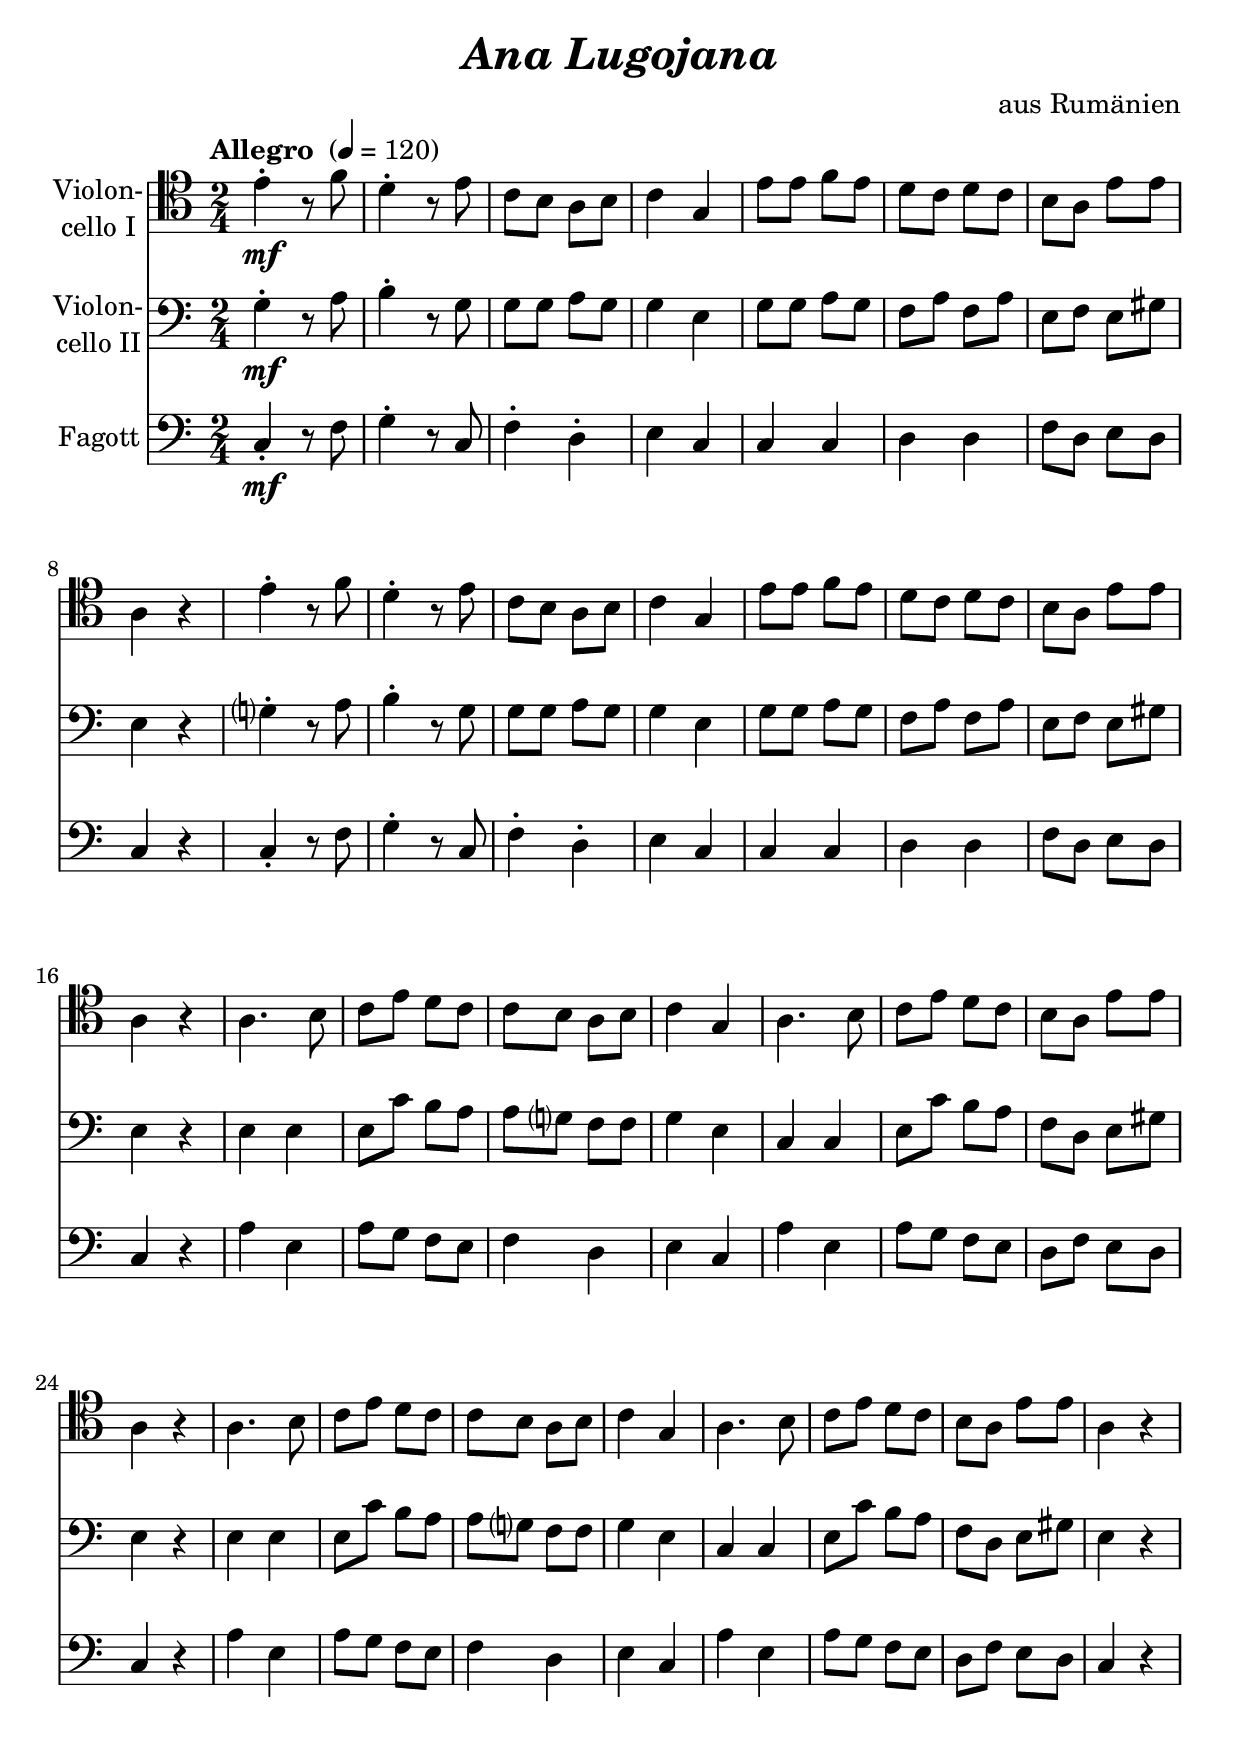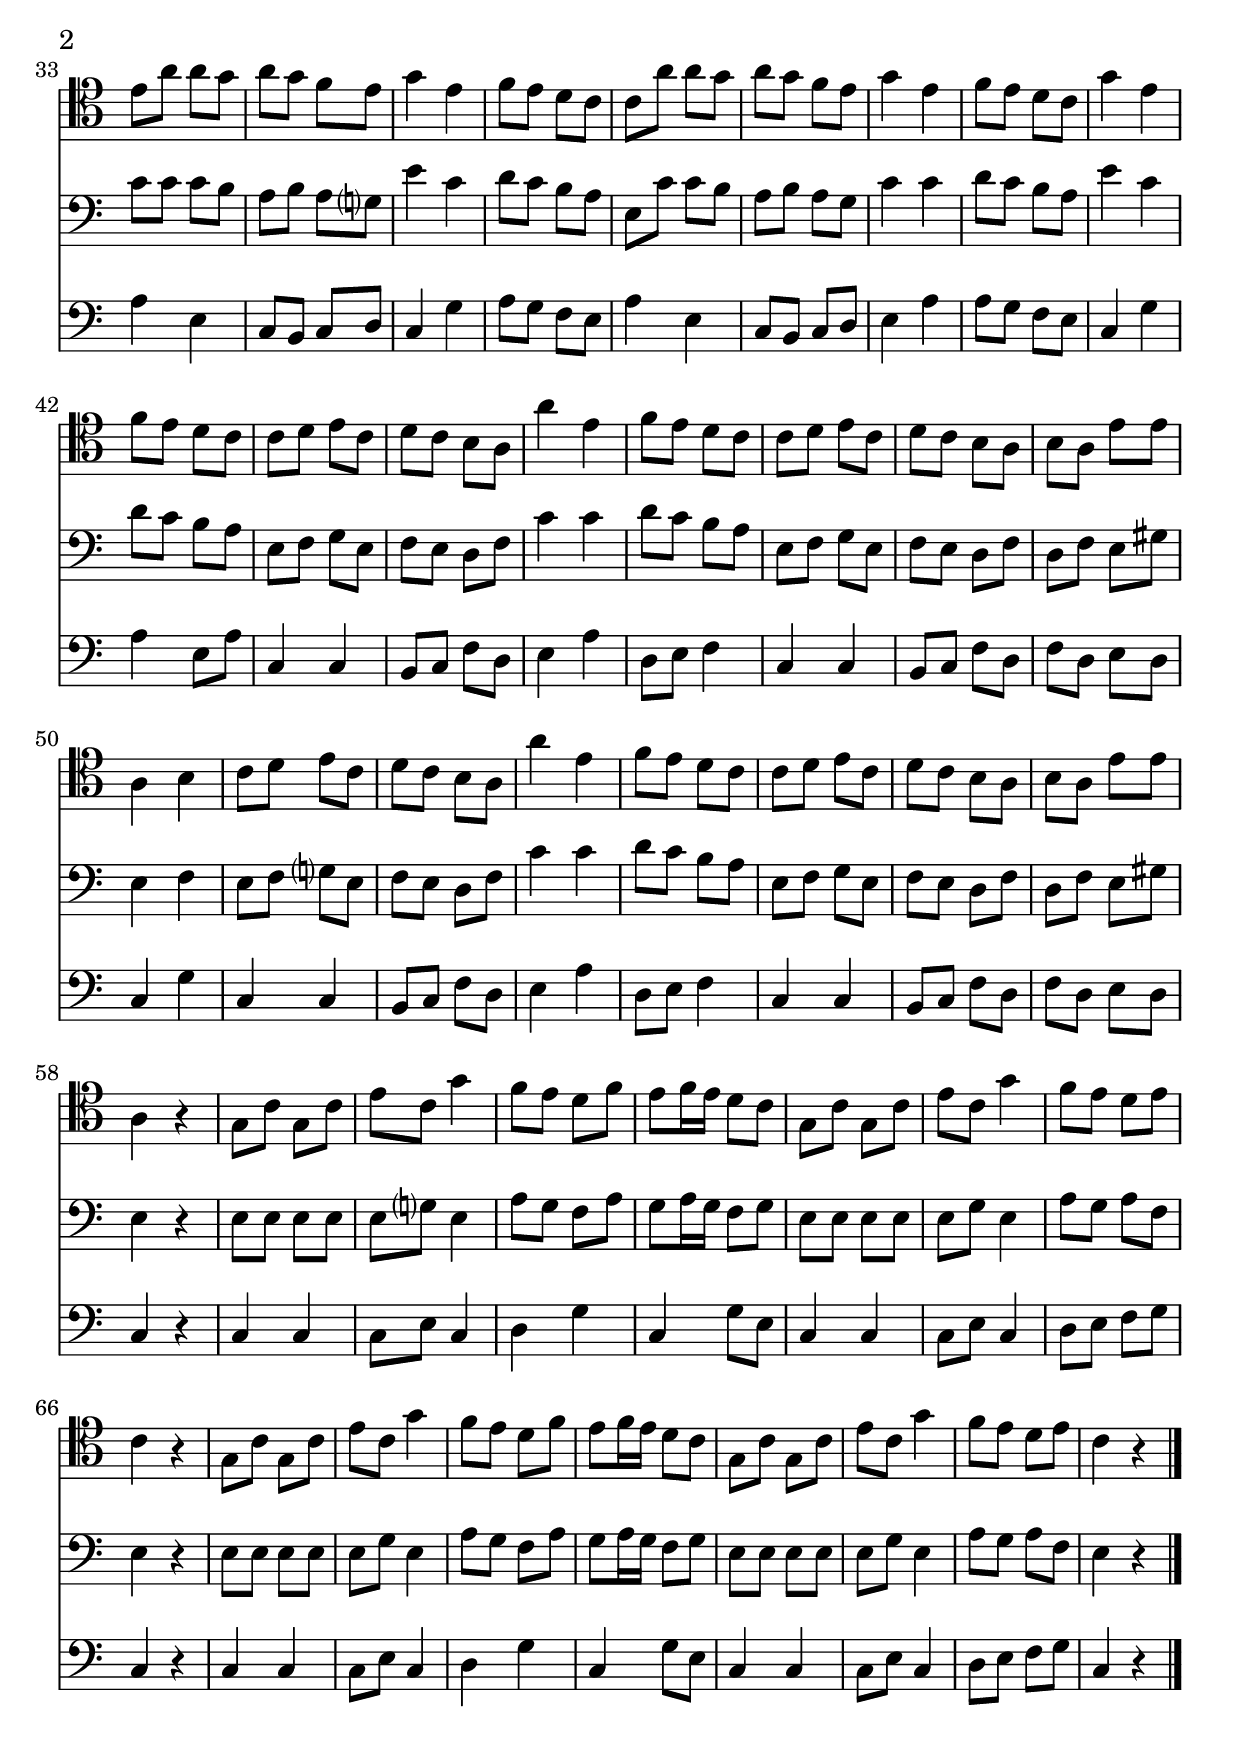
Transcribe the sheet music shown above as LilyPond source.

\version "2.18.2"
\include "deutsch.ly"

#(set-global-staff-size 24)

\header {
  title     = \markup \bold \italic "Ana Lugojana"
  composer  = "aus Rumänien"
%  arranger  = ""
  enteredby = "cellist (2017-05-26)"
%  piece     = ""
}

voiceconsts = {
  \key c \major
  \time 2/4
  \clef "bass"
  \numericTimeSignature
%  \compressFullBarRests
  % Set default beaming for all staves
%  \set Timing.beamExceptions = #'()
%  \set Timing.baseMoment     = #(ly:make-moment 1 4)
%  \set Timing.beatStructure  = #'(1 1 1)
  \tempo "Allegro " 4=120
}

mifl= "oboe"
% mist = "string ensemble 1"
mist = "cello"
miva = "pizzicato strings"
%miba = "bassoon"
%miba = "drawbar organ"
miba = "bassoon"
%miba = "tuba"
mikl = "harpsichord"
% mikl = "accordion"

va = \relative c' {
  \voiceconsts
  \clef "tenor"

  e4-.\mf r8 f
  d4-. r8 e
  c h a h
  c4 g
  e'8 e f e
  d c d c
  h a e' e
  a,4 r
  e'-. r8 f
  d4-. r8 e

  c h a h
  c4 g
  e'8 e f e
  d c d c
  h a e' e
  a,4 r
  a4. h8
  c e d c
  c h a h
  c4 g

  a4. h8
  c e d c
  h a e' e
  a,4 r
  a4. h8
  c e d c
  c h a h
  c4 g
  a4. h8
  c e d c

  h a e' e
  a,4 r
  e'8 a a g
  a g f e
  g4 e
  f8 e d c
  c a' a g
  a g f e
  g4 e

  f8 e d c
  g'4 e
  f8 e d c
  c d e c
  d c h a
  a'4 e
  f8 e d c
  c d e c
  d c h a
  h a e' e

  a,4 h
  c8 d e c
  d c h a
  a'4 e
  f8 e d c
  c d e c
  d c h a
  h a e' e
  a,4 r
  g8 c g c

  e c g'4
  f8 e d f
  e f16 e d8 c
  g c g c
  e c g'4
  f8 e d e
  c4 r
  g8 c g c
  e c g'4
  f8 e d f

  e f16 e d8 c
  g c g c
  e c g'4
  f8 e d e
  c4 r \bar "|."
}

vb = \relative c' {
  \voiceconsts

  g4-.\mf r8 a
  h4-. r8 g
  g g a g
  g4 e
  g8 g a g
  f a f a
  e f e gis
  e4 r
  g?-. r8 a
  h4-. r8 g

  g g a g
  g4 e
  g8 g a g
  f a f a
  e f e gis
  e4 r
  e e
  e8 c' h a
  a g? f f
  g4 e

  c c
  e8 c' h a
  f d e gis
  e4 r
  e e
  e8 c' h a
  a g? f f
  g4 e
  c c
  e8 c' h a

  f d e gis
  e4 r
  c'8 c c h
  a h a g?
  e'4 c
  d8 c h a
  e c' c h
  a h a g
  c4 c

  d8 c h a
  e'4 c
  d8 c h a
  e f g e
  f e d f
  c'4 c
  d8 c h a
  e f g e
  f e d f

  d f e gis
  e4 f
  e8 f g? e
  f e d f
  c'4 c
  d8 c h a
  e8 f g e
  f e d f
  d f e gis

  e4 r
  e8 e e e
  e g? e4
  a8 g f a
  g a16 g f8 g
  e e e e
  e g e4
  a8 g a f
  e4 r
  e8 e e e

  e g e4
  a8 g f a
  g a16 g f8 g
  e e e e
  e g e4
  a8 g a f
  e4 r \bar "|."
}

vc = \relative c {
  \voiceconsts

  c4-.\mf r8 f
  g4-. r8 c,
  f4-. d-.
  e c
  c c
  d d
  f8 d e d
  c4 r
  c-. r8 f
  g4-. r8 c,
  f4-. d-.
  e c

  c c
  d d
  f8 d e d
  c4 r
  a' e
  a8 g f e
  f4 d
  e c
  a' e
  a8 g f e
  d f e d
  c4 r

  a' e
  a8 g f e
  f4 d
  e c
  a' e
  a8 g f e
  d f e d
  c4 r
  a' e
  c8 h c d
  c4 g'

  a8 g f e
  a4 e
  c8 h c d
  e4 a
  a8 g f e
  c4 g'
  a e8 a
  c,4 c
  h8 c f d
  e4 a
  d,8 e f4

  c c
  h8 c f d
  f d e d
  c4 g'
  c, c
  h8 c f d
  e4 a
  d,8 e f4
  c c
  h8 c f d
  f d e d

  c4 r
  c c
  c8 e c4
  d g
  c, g'8 e
  c4 c
  c8 e c4
  d8 e f g
  c,4 r
  c c
  c8 e c4
  d g

  c, g'8 e
  c4 c
  c8 e c4
  d8 e f g
  c,4 r \bar "|."
}


music = <<
      \new Staff {
        \set Staff.midiInstrument = \mist
        \set Staff.instrumentName = \markup \center-column { "Violon-" "cello I" }
        \transpose c c { \va }
      }

      \new Staff {
        \set Staff.midiInstrument = \mist
        \set Staff.instrumentName = \markup \center-column { "Violon-" "cello II" }
        \transpose c c { \vb }
      }

      \new Staff {
        \set Staff.midiInstrument = \miba
        \set Staff.instrumentName = \markup \center-column { "Fagott" }
        \transpose c c { \vc }
      }
>>

\book {
  \score {
   \music
    \layout {}
  }

  \score {
    \unfoldRepeats \music

    \midi {
      \context {
        \Score
      }
    }
  }
}
